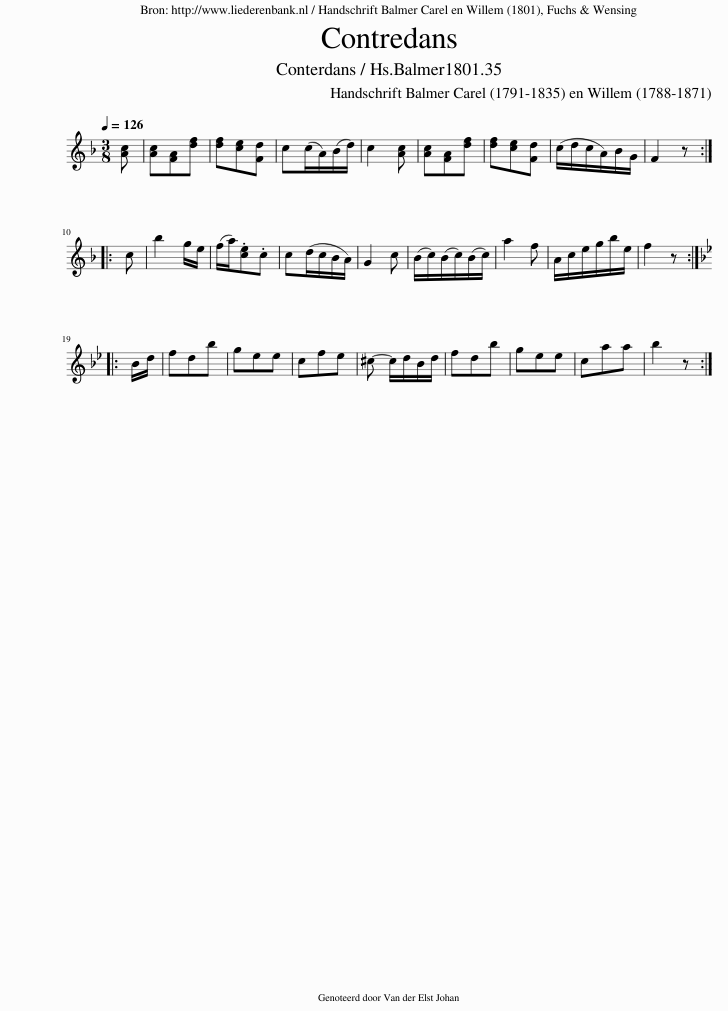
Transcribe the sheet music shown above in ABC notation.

X:1
L:1/8
Q:1/4=126
M:3/8
I:linebreak $
K:F
V:1 treble
V:1
 [Ac] | [Ac][FA][df] | [df][ce][Fd] | c(c/A/)(B/d/) | c2 [Ac] | %5
 [Ac][FA][df] | [df][ce][Fd] | (c/d/c/A/)B/G/ | F2 z ::$ c | %10
 b2 g/e/ | (f/a/).[ce].c | c(d/c/B/A/) | G2 c | (B/c/)(B/c/)(B/c/) | %15
 a2 f | A/c/e/g/b/e/ | f2 z ::$[K:Bb] B/d/ | fdb | %20
 gee | cfe | ^c- c/d/B/d/ | fdb | gee | %25
 caa | b2 z :| %27
